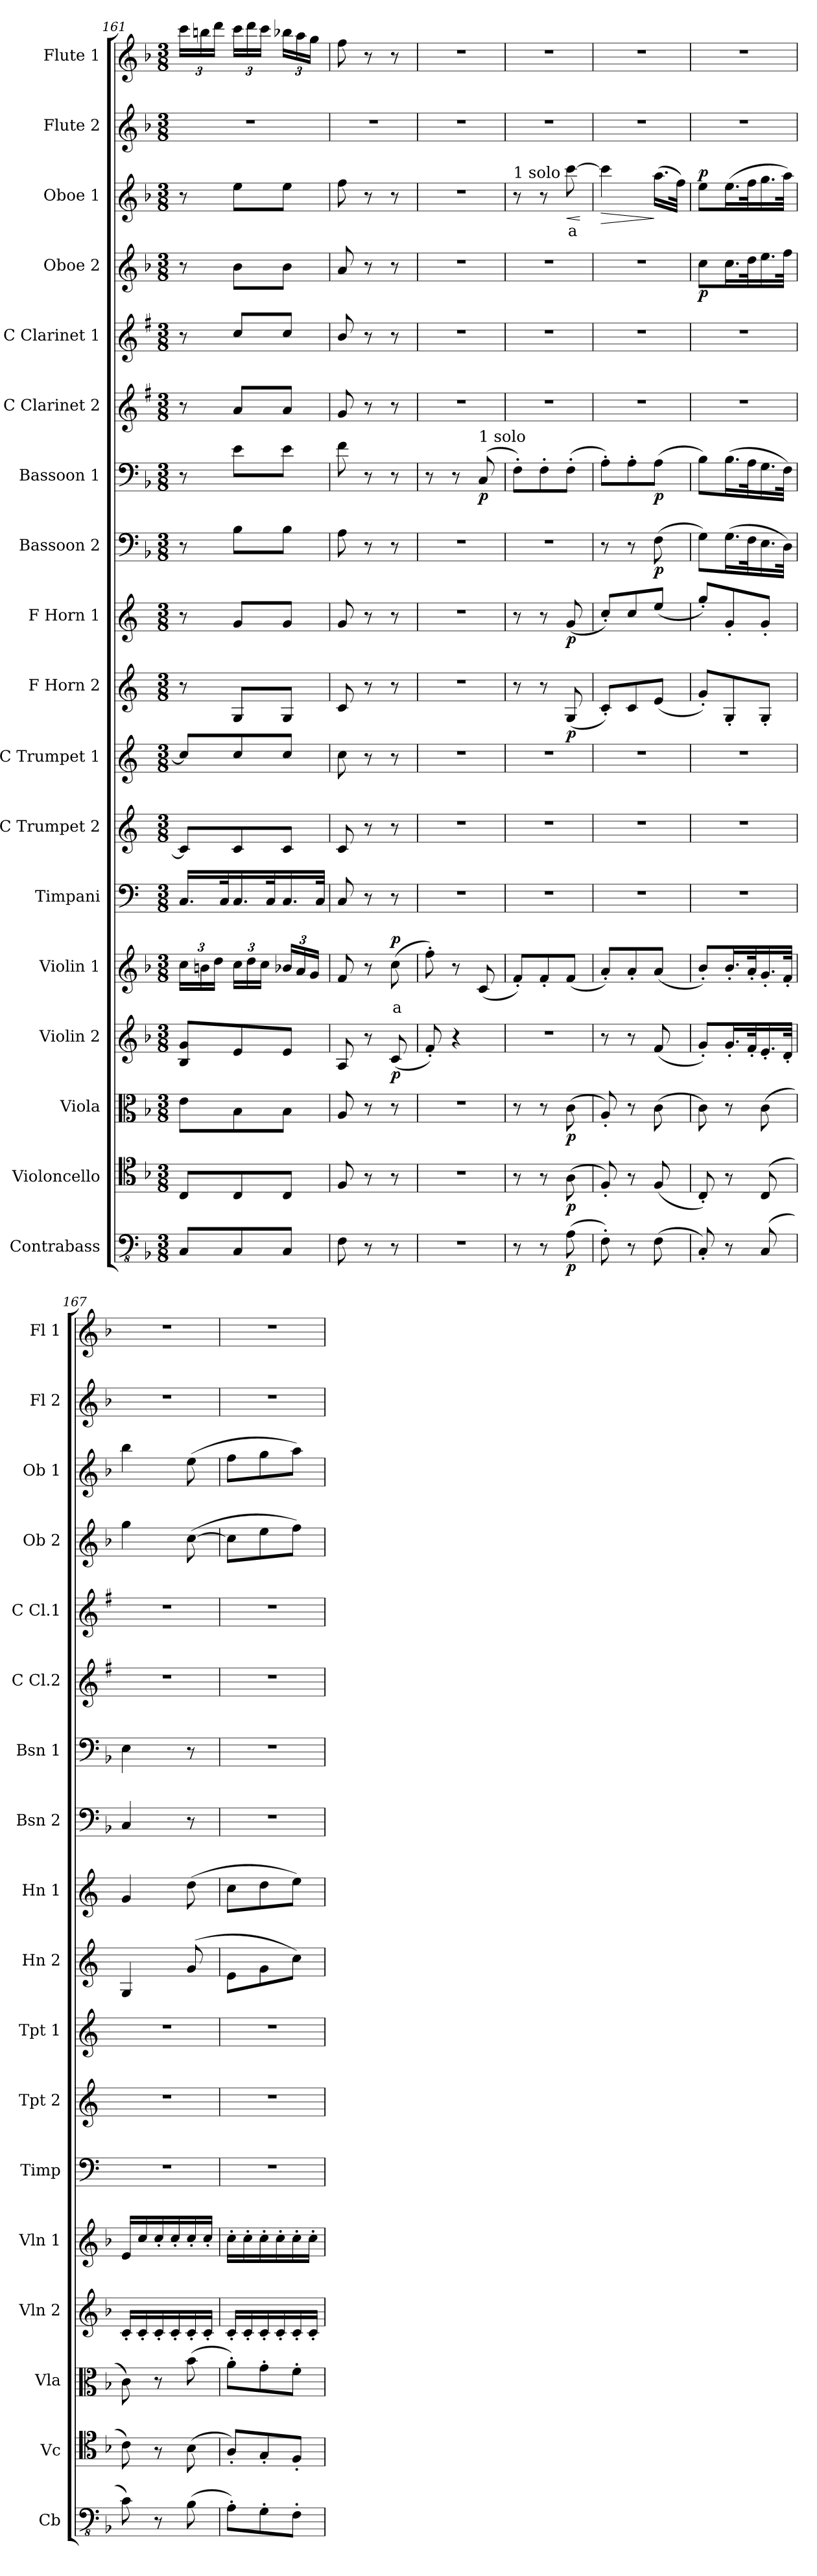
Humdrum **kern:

**kern	**dynam	**kern	**dynam	**kern	**dynam	**kern	**dynam	**kern	**text	**dynam	**kern	**kern	**kern	**kern	**dynam	**kern	**dynam	**kern	**dynam	**kern	**dynam	**kern	**kern	**kern	**dynam	**kern	**text	**dynam	**kern	**kern
*part18	*part18	*part17	*part17	*part16	*part16	*part15	*part15	*part14	*part14	*part14	*part13	*part12	*part11	*part10	*part10	*part9	*part9	*part8	*part8	*part7	*part7	*part6	*part5	*part4	*part4	*part3	*part3	*part3	*part2	*part1
*staff18	*staff18	*staff17	*staff17	*staff16	*staff16	*staff15	*staff15	*staff14	*staff14	*staff14	*staff13	*staff12	*staff11	*staff10	*staff10	*staff9	*staff9	*staff8	*staff8	*staff7	*staff7	*staff6	*staff5	*staff4	*staff4	*staff3	*staff3	*staff3	*staff2	*staff1
*I"Contrabass	*	*I"Violoncello	*	*I"Viola	*	*I"Violin 2	*	*I"Violin 1	*	*	*I"Timpani	*I"C Trumpet 2	*I"C Trumpet 1	*I"F Horn 2	*	*I"F Horn 1	*	*I"Bassoon 2	*	*I"Bassoon 1	*	*I"C Clarinet 2	*I"C Clarinet 1	*I"Oboe 2	*	*I"Oboe 1	*	*	*I"Flute 2	*I"Flute 1
*I'Cb	*	*I'Vc	*	*I'Vla	*	*I'Vln 2	*	*I'Vln 1	*	*	*I'Timp	*I'Tpt 2	*I'Tpt 1	*I'Hn 2	*	*I'Hn 1	*	*I'Bsn 2	*	*I'Bsn 1	*	*I'C Cl.2	*I'C Cl.1	*I'Ob 2	*	*I'Ob 1	*	*	*I'Fl 2	*I'Fl 1
*clefFv4	*	*clefC4	*	*clefC3	*	*clefG2	*	*clefG2	*	*	*clefF4	*clefG2	*clefG2	*clefG2	*	*clefG2	*	*clefF4	*	*clefF4	*	*clefG2	*clefG2	*clefG2	*	*clefG2	*	*	*clefG2	*clefG2
*	*	*	*	*	*	*	*	*	*	*	*	*	*	*ITrd4c7	*	*ITrd4c7	*	*	*	*	*	*ITrd1c2	*ITrd1c2	*	*	*	*	*	*	*
*k[b-]	*	*k[b-]	*	*k[b-]	*	*k[b-]	*	*k[b-]	*	*	*k[]	*k[]	*k[]	*k[b-]	*	*k[b-]	*	*k[b-]	*	*k[b-]	*	*k[b-]	*k[b-]	*k[b-]	*	*k[b-]	*	*	*k[b-]	*k[b-]
*F:	*	*F:	*	*F:	*	*F:	*	*F:	*	*	*	*	*	*	*	*	*	*F:	*	*F:	*	*F:	*F:	*F:	*	*F:	*	*	*F:	*F:
*M3/8	*	*M3/8	*	*M3/8	*	*M3/8	*	*M3/8	*	*	*M3/8	*M3/8	*M3/8	*M3/8	*	*M3/8	*	*M3/8	*	*M3/8	*	*M3/8	*M3/8	*M3/8	*	*M3/8	*	*	*M3/8	*M3/8
*	*	*	*	*	*	*	*	*Xbrackettup	*	*	*	*	*	*	*	*	*	*	*	*	*	*	*	*	*	*	*	*	*	*Xbrackettup
=161	=161	=161	=161	=161	=161	=161	=161	=161	=161	=161	=161	=161	=161	=161	=161	=161	=161	=161	=161	=161	=161	=161	=161	=161	=161	=161	=161	=161	=161	=161
8CC/L	.	8C/L	.	8e\L	.	8B-/ 8g/L	.	24cc\LL	.	.	16.C/LL	8c/L]	8cc/L]	8r	.	8r	.	8r	.	8r	.	8r	8r	8r	.	8r	.	.	4.r	24ccc\LL
.	.	.	.	.	.	.	.	24bn\	.	.	.	.	.	.	.	.	.	.	.	.	.	.	.	.	.	.	.	.	.	24bbn\
.	.	.	.	.	.	.	.	24dd\JJ	.	.	.	.	.	.	.	.	.	.	.	.	.	.	.	.	.	.	.	.	.	24ddd\JJ
.	.	.	.	.	.	.	.	.	.	.	32C/K	.	.	.	.	.	.	.	.	.	.	.	.	.	.	.	.	.	.	.
8CC/	.	8C/	.	8B-\	.	8e/	.	24cc\LL	.	.	16.C/	8c/	8cc/	8C/L	.	8c/L	.	8B-\L	.	8e\L	.	8g/L	8b-/L	8b-\L	.	8ee\L	.	.	.	24ccc\LL
.	.	.	.	.	.	.	.	24dd\	.	.	.	.	.	.	.	.	.	.	.	.	.	.	.	.	.	.	.	.	.	24ddd\
.	.	.	.	.	.	.	.	24cc\JJ	.	.	.	.	.	.	.	.	.	.	.	.	.	.	.	.	.	.	.	.	.	24ccc\JJ
.	.	.	.	.	.	.	.	.	.	.	32C/K	.	.	.	.	.	.	.	.	.	.	.	.	.	.	.	.	.	.	.
8CC/J	.	8C/J	.	8B-\J	.	8e/J	.	24b-X/LL	.	.	16.C/	8c/J	8cc/J	8C/J	.	8c/J	.	8B-\J	.	8e\J	.	8g/J	8b-/J	8b-\J	.	8ee\J	.	.	.	24bb-X\LL
.	.	.	.	.	.	.	.	24a/	.	.	.	.	.	.	.	.	.	.	.	.	.	.	.	.	.	.	.	.	.	24aa\
.	.	.	.	.	.	.	.	24g/JJ	.	.	.	.	.	.	.	.	.	.	.	.	.	.	.	.	.	.	.	.	.	24gg\JJ
.	.	.	.	.	.	.	.	.	.	.	32C/JJk	.	.	.	.	.	.	.	.	.	.	.	.	.	.	.	.	.	.	.
=162	=162	=162	=162	=162	=162	=162	=162	=162	=162	=162	=162	=162	=162	=162	=162	=162	=162	=162	=162	=162	=162	=162	=162	=162	=162	=162	=162	=162	=162	=162
8FF\	.	8F/	.	8A/	.	8A/	.	8f/	.	.	8C/	8c/	8cc\	8F/	.	8c/	.	8A\	.	8f\	.	8f/	8a/	8a/	.	8ff\	.	.	4.r	8ff\
8r	.	8r	.	8r	.	8r	.	8r	.	.	8r	8r	8r	8r	.	8r	.	8r	.	8r	.	8r	8r	8r	.	8r	.	.	.	8r
!	!	!	!	!	!	!	!LO:DY:b	!	!LO:LY:b:color=#FF0000	!LO:DY:b	!	!	!	!	!	!	!	!	!	!	!	!	!	!	!	!	!	!	!	!
8r	.	8r	.	8r	.	(<8c/	p	(>8cc\	a	p	8r	8r	8r	8r	.	8r	.	8r	.	8r	.	8r	8r	8r	.	8r	.	.	.	8r
=163	=163	=163	=163	=163	=163	=163	=163	=163	=163	=163	=163	=163	=163	=163	=163	=163	=163	=163	=163	=163	=163	=163	=163	=163	=163	=163	=163	=163	=163	=163
4.r	.	4.r	.	4.r	.	8f'/)	.	8ff'\)	.	.	4.r	4.r	4.r	4.r	.	4.r	.	4.r	.	8r	.	4.r	4.r	4.r	.	4.r	.	.	4.r	4.r
.	.	.	.	.	.	4r	.	8r	.	.	.	.	.	.	.	.	.	.	.	8r	.	.	.	.	.	.	.	.	.	.
!	!	!	!	!	!	!	!	!	!	!	!	!	!	!	!	!	!	!	!	!LO:TX:a:t=1 solo	!	!	!	!	!	!	!	!	!	!
!	!	!	!	!	!	!	!	!	!	!	!	!	!	!	!	!	!	!	!	!	!LO:DY:b	!	!	!	!	!	!	!	!	!
.	.	.	.	.	.	.	.	(<8c/	.	.	.	.	.	.	.	.	.	.	.	(<8C/	p	.	.	.	.	.	.	.	.	.
=164	=164	=164	=164	=164	=164	=164	=164	=164	=164	=164	=164	=164	=164	=164	=164	=164	=164	=164	=164	=164	=164	=164	=164	=164	=164	=164	=164	=164	=164	=164
!	!	!	!	!	!	!	!	!	!	!	!	!	!	!	!	!	!	!	!	!	!	!	!	!	!	!LO:TX:a:t=1 solo	!	!	!	!
8r	.	8r	.	8r	.	4.r	.	8f'/L)	.	.	4.r	4.r	4.r	8r	.	8r	.	4.r	.	8F'\L)	.	4.r	4.r	4.r	.	8r	.	.	4.r	4.r
8r	.	8r	.	8r	.	.	.	8f'/	.	.	.	.	.	8r	.	8r	.	.	.	8F'\	.	.	.	.	.	8r	.	.	.	.
!	!LO:DY:b	!	!LO:DY:b	!	!LO:DY:b	!	!	!	!	!	!	!	!	!	!LO:DY:b	!	!LO:DY:b	!	!	!	!	!	!	!	!	!	!LO:LY:b:color=#FF0000	!LO:HP:b	!	!
(>8AA\	p	(>8A\	p	(>8c\	p	.	.	(<8f/J	.	.	.	.	.	(<8C/	p	(<8c/	p	.	.	(>8F'\J	.	.	.	.	.	[8ccc\	a	<	.	.
.	.	.	.	.	.	.	.	.	.	.	.	.	.	.	.	.	.	.	.	.	.	.	.	.	.	.	.	[	.	.
=165	=165	=165	=165	=165	=165	=165	=165	=165	=165	=165	=165	=165	=165	=165	=165	=165	=165	=165	=165	=165	=165	=165	=165	=165	=165	=165	=165	=165	=165	=165
!	!	!	!	!	!	!	!	!	!	!	!	!	!	!	!	!	!	!	!	!	!	!	!	!	!	!	!	!LO:HP:b	!	!
8FF'\)	.	8F'/)	.	8A'/)	.	8r	.	8a'/L)	.	.	4.r	4.r	4.r	8F'/L)	.	8f'/L)	.	8r	.	8A'\L)	.	4.r	4.r	4.r	.	4ccc\]	.	>	4.r	4.r
8r	.	8r	.	8r	.	8r	.	8a'/	.	.	.	.	.	8F/	.	8f/	.	8r	.	8A'\	.	.	.	.	.	.	.	.	.	.
!	!	!	!	!	!	!	!	!	!	!	!	!	!	!	!	!	!	!	!LO:DY:b	!	!LO:DY:b	!	!	!	!	!	!	!	!	!
(>8FF\	.	(<8F/	.	(>8c\	.	(<8f/	.	(<8a/J	.	.	.	.	.	(<8A/J	.	(<8a/J	.	(>8F\	p	(>8A\J	p	.	.	.	.	(>16.aa\LL	.	]	.	.
.	.	.	.	.	.	.	.	.	.	.	.	.	.	.	.	.	.	.	.	.	.	.	.	.	.	32ff\JJk)	.	.	.	.
=166	=166	=166	=166	=166	=166	=166	=166	=166	=166	=166	=166	=166	=166	=166	=166	=166	=166	=166	=166	=166	=166	=166	=166	=166	=166	=166	=166	=166	=166	=166
!	!	!	!	!	!	!	!	!	!	!	!	!	!	!	!	!	!	!	!	!	!	!	!	!	!LO:DY:b	!	!	!LO:DY:b	!	!
8CC'/)	.	8C'/)	.	8c\)	.	8g'/L)	.	8b-'/L)	.	.	4.r	4.r	4.r	8c'/L)	.	8cc'/L)	.	8G\L)	.	8B-\L)	.	4.r	4.r	8cc\L	p	8ee\L	.	p	4.r	4.r
8r	.	8r	.	8r	.	16.g'/L	.	16.b-'/L	.	.	.	.	.	8C'/	.	8c'/	.	(>16.G\L	.	(>16.B-\L	.	.	.	16.cc\L	.	(>16.ee\L	.	.	.	.
.	.	.	.	.	.	32f'/K	.	32a'/K	.	.	.	.	.	.	.	.	.	32F\K	.	32A\K	.	.	.	32dd\K	.	32ff\K	.	.	.	.
(<8CC/	.	(<8C/	.	(>8c\	.	16.e'/	.	16.g'/	.	.	.	.	.	8C'/J	.	8c'/J	.	16.E\	.	16.G\	.	.	.	16.ee\	.	16.gg\	.	.	.	.
.	.	.	.	.	.	32d'/JJk	.	32f'/JJk	.	.	.	.	.	.	.	.	.	32D\JJk)	.	32F\JJk)	.	.	.	32ff\JJk	.	32aa\JJk)	.	.	.	.
=167	=167	=167	=167	=167	=167	=167	=167	=167	=167	=167	=167	=167	=167	=167	=167	=167	=167	=167	=167	=167	=167	=167	=167	=167	=167	=167	=167	=167	=167	=167
8C\)	.	8c\)	.	8c\)	.	16c'/LL	.	16e/LL	.	.	4.r	4.r	4.r	4C/	.	4c/	.	4C/	.	4E\	.	4.r	4.r	4gg\	.	4bb-\	.	.	4.r	4.r
.	.	.	.	.	.	16c'/	.	16cc/	.	.	.	.	.	.	.	.	.	.	.	.	.	.	.	.	.	.	.	.	.	.
8r	.	8r	.	8r	.	16c'/	.	16cc'/	.	.	.	.	.	.	.	.	.	.	.	.	.	.	.	.	.	.	.	.	.	.
.	.	.	.	.	.	16c'/	.	16cc'/	.	.	.	.	.	.	.	.	.	.	.	.	.	.	.	.	.	.	.	.	.	.
(>8BB-\	.	(>8B-\	.	(>8b-\	.	16c'/	.	16cc'/	.	.	.	.	.	(<8c/	.	(>8g\	.	8r	.	8r	.	.	.	(>[8cc\	.	(>8ee\	.	.	.	.
.	.	.	.	.	.	16c'/JJ	.	16cc'/JJ	.	.	.	.	.	.	.	.	.	.	.	.	.	.	.	.	.	.	.	.	.	.
=168	=168	=168	=168	=168	=168	=168	=168	=168	=168	=168	=168	=168	=168	=168	=168	=168	=168	=168	=168	=168	=168	=168	=168	=168	=168	=168	=168	=168	=168	=168
8AA'\L)	.	8A'/L)	.	8a'\L)	.	16c'/LL	.	16cc'\LL	.	.	4.r	4.r	4.r	8A\L	.	8f\L	.	4.r	.	4.r	.	4.r	4.r	8cc\L]	.	8ff\L	.	.	4.r	4.r
.	.	.	.	.	.	16c'/	.	16cc'\	.	.	.	.	.	.	.	.	.	.	.	.	.	.	.	.	.	.	.	.	.	.
8GG'\	.	8G'/	.	8g'\	.	16c'/	.	16cc'\	.	.	.	.	.	8c\	.	8g\	.	.	.	.	.	.	.	8ee\	.	8gg\	.	.	.	.
.	.	.	.	.	.	16c'/	.	16cc'\	.	.	.	.	.	.	.	.	.	.	.	.	.	.	.	.	.	.	.	.	.	.
8FF'\J	.	8F'/J	.	8f'\J	.	16c'/	.	16cc'\	.	.	.	.	.	8f\J)	.	8a\J)	.	.	.	.	.	.	.	8ff\J)	.	8aa\J)	.	.	.	.
.	.	.	.	.	.	16c'/JJ	.	16cc'\JJ	.	.	.	.	.	.	.	.	.	.	.	.	.	.	.	.	.	.	.	.	.	.
=	=	=	=	=	=	=	=	=	=	=	=	=	=	=	=	=	=	=	=	=	=	=	=	=	=	=	=	=	=	=
*-	*-	*-	*-	*-	*-	*-	*-	*-	*-	*-	*-	*-	*-	*-	*-	*-	*-	*-	*-	*-	*-	*-	*-	*-	*-	*-	*-	*-	*-	*-
